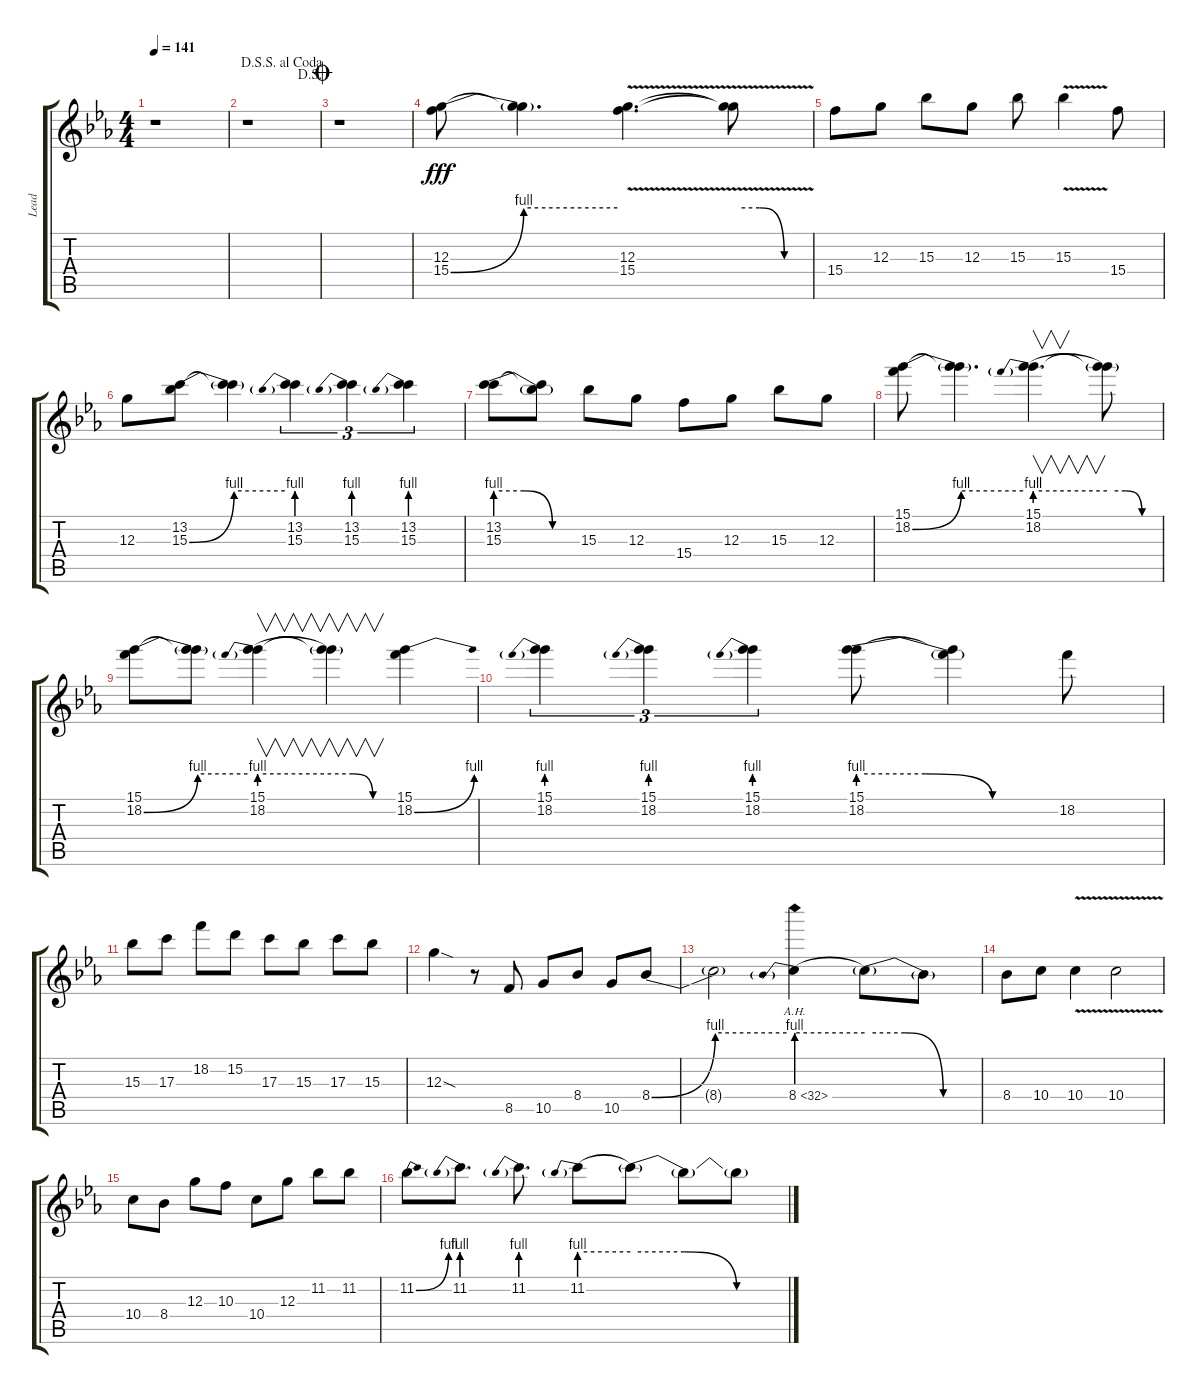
\track ("Lead" "Lead") {instrument distortionguitar}
\staff {score tabs}
\tuning (E4 B3 G3 D3 A2 E2) {hide}
\ts (4 4)
\tempo 141
\clef g2
\ks eb
r.1{dy mp} |
\jump dalsegno
\jump dalsegnosegnoalcoda
r.1 |
\jump coda
r.1 |
(12.3 15.4{be (bend 0 0 60 4)}).8{dy fff} (12.3{t} 15.4{be (hold 0 4 60 4) t}).4{d} (12.3{v} 15.4{v}).4{d} (12.3{t} 15.4{be (custom 0 4 20 4 40 0 60 0) t}).8 |
15.4.8 12.3.8 15.3.8 12.3.8 15.3.8 15.3{v}.4 15.4.8 |
12.3.8 (13.2 15.3{be (bend 0 0 60 4)}).8 (13.2{t} 15.3{be (hold 0 4 60 4) t}).4 (13.2 15.3{be (prebend 0 4 60 4)}).4{tu (3 2)} (13.2 15.3{be (prebend 0 4 60 4)}).4{tu (3 2)} (13.2 15.3{be (prebend 0 4 60 4)}).4{tu (3 2)} |
(13.2 15.3{be (custom 0 4 20 4 40 0 60 0)}).8 (13.2{t} 15.3{t}).8 15.3.8 12.3.8 15.4.8 12.3.8 15.3.8 12.3.8 |
(15.1 18.2{be (bend 0 0 60 4)}).8 (15.1{t} 18.2{be (hold 0 4 60 4) t}).4{d} (15.1 18.2{be (prebend 0 4 60 4)}).4{v d} (15.1{t} 18.2{be (custom 0 4 20 4 40 0 60 0) t}).8 |
(15.1 18.2{be (bend 0 0 60 4)}).8 (15.1{t} 18.2{be (hold 0 4 60 4) t}).8 (15.1 18.2{be (prebend 0 4 60 4)}).4{v} (15.1{t} 18.2{be (custom 0 4 20 4 40 0 60 0) t}).4{v} (15.1 18.2{be (bend 0 0 60 4)}).4 |
(15.1 18.2{be (prebend 0 4 60 4)}).4{tu (3 2)} (15.1 18.2{be (prebend 0 4 60 4)}).4{tu (3 2)} (15.1 18.2{be (prebend 0 4 60 4)}).4{tu (3 2)} (15.1 18.2{be (custom 0 4 20 4 40 0 60 0)}).8 (15.1{t} 18.2{t}).4 18.2.8 |
15.3.8 17.3.8 18.2.8 15.2.8 17.3.8 15.3.8 17.3.8 15.3.8 |
12.3{sod}.4 r.8 8.5.8 10.5.8 8.4.8 10.5.8 8.4{be (bend 0 0 60 4)}.8 |
8.4{be (hold 0 4 60 4) t}.2 8.4{be (prebend 0 4 60 4) ah 24}.4 8.4{be (custom 0 4 20 4 40 0 60 0) t}.8 8.4{t}.8 |
8.4.8 10.4.8 10.4{v}.4 10.4{v}.2 |
10.4.8 8.4.8 12.3.8 10.3.8 10.4.8 12.3.8 11.2.8 11.2.8 |
11.2{be (bend 0 0 60 4)}.8 11.2{be (prebend 0 4 60 4)}.8{d} 11.2{be (prebend 0 4 60 4)}.8{d} 11.2{be (prebend 0 4 60 4)}.8 11.2{be (custom 0 4 20 4 40 0 60 0) t}.8 11.2{t}.8 11.2{t}.8
